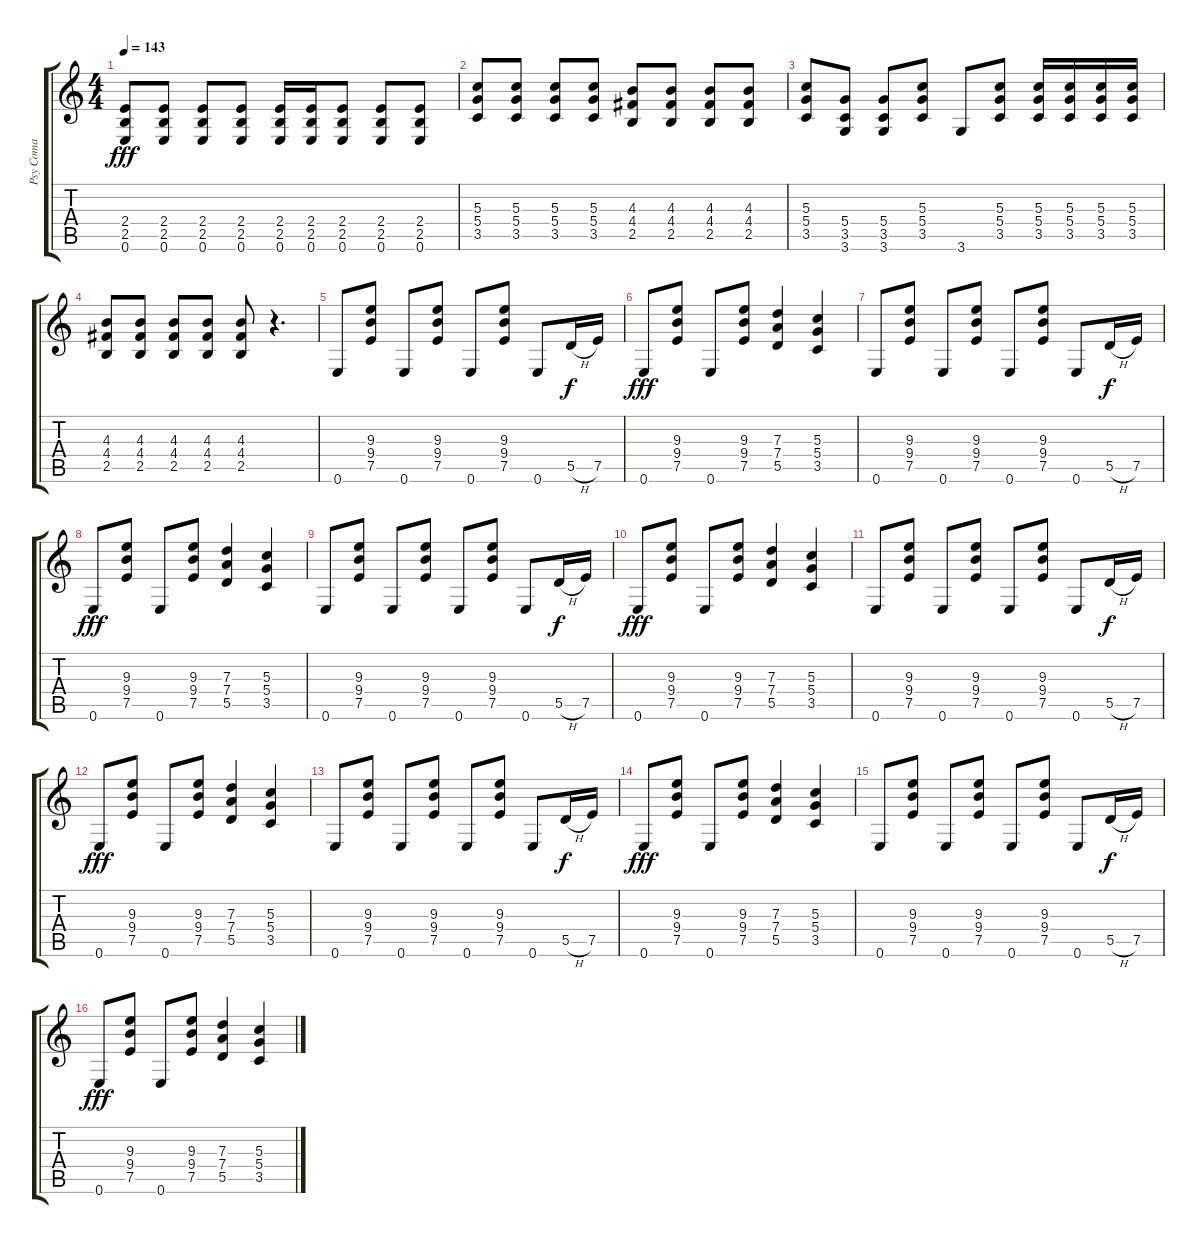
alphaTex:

\track ("Psy Coma" "Psy Coma") {instrument distortionguitar}
\staff {score tabs}
\tuning (E4 B3 G3 D3 A2 E2) {hide}
\ts (4 4)
\tempo 143
\clef g2
\ks c
(2.4 2.5 0.6).8{dy fff} (2.4 2.5 0.6).8 (2.4 2.5 0.6).8 (2.4 2.5 0.6).8 (2.4 2.5 0.6).16 (2.4 2.5 0.6).16 (2.4 2.5 0.6).8 (2.4 2.5 0.6).8 (2.4 2.5 0.6).8 |
(5.3 5.4 3.5).8 (5.3 5.4 3.5).8 (5.3 5.4 3.5).8 (5.3 5.4 3.5).8 (4.3 4.4 2.5).8 (4.3 4.4 2.5).8 (4.3 4.4 2.5).8 (4.3 4.4 2.5).8 |
(5.3 5.4 3.5).8 (5.4 3.5 3.6).8 (5.4 3.5 3.6).8 (5.3 5.4 3.5).8 3.6.8 (5.3 5.4 3.5).8 (5.3 5.4 3.5).16 (5.3 5.4 3.5).16 (5.3 5.4 3.5).16 (5.3 5.4 3.5).16 |
(4.3 4.4 2.5).8 (4.3 4.4 2.5).8 (4.3 4.4 2.5).8 (4.3 4.4 2.5).8 (4.3 4.4 2.5).8 r.4{d} |
0.6.8 (9.3 9.4 7.5).8 0.6.8 (9.3 9.4 7.5).8 0.6.8 (9.3 9.4 7.5).8 0.6.8 5.5{h}.16{dy f} 7.5.16 |
0.6.8{dy fff} (9.3 9.4 7.5).8 0.6.8 (9.3 9.4 7.5).8 (7.3 7.4 5.5).4 (5.3 5.4 3.5).4 |
0.6.8 (9.3 9.4 7.5).8 0.6.8 (9.3 9.4 7.5).8 0.6.8 (9.3 9.4 7.5).8 0.6.8 5.5{h}.16{dy f} 7.5.16 |
0.6.8{dy fff} (9.3 9.4 7.5).8 0.6.8 (9.3 9.4 7.5).8 (7.3 7.4 5.5).4 (5.3 5.4 3.5).4 |
0.6.8 (9.3 9.4 7.5).8 0.6.8 (9.3 9.4 7.5).8 0.6.8 (9.3 9.4 7.5).8 0.6.8 5.5{h}.16{dy f} 7.5.16 |
0.6.8{dy fff} (9.3 9.4 7.5).8 0.6.8 (9.3 9.4 7.5).8 (7.3 7.4 5.5).4 (5.3 5.4 3.5).4 |
0.6.8 (9.3 9.4 7.5).8 0.6.8 (9.3 9.4 7.5).8 0.6.8 (9.3 9.4 7.5).8 0.6.8 5.5{h}.16{dy f} 7.5.16 |
0.6.8{dy fff} (9.3 9.4 7.5).8 0.6.8 (9.3 9.4 7.5).8 (7.3 7.4 5.5).4 (5.3 5.4 3.5).4 |
0.6.8 (9.3 9.4 7.5).8 0.6.8 (9.3 9.4 7.5).8 0.6.8 (9.3 9.4 7.5).8 0.6.8 5.5{h}.16{dy f} 7.5.16 |
0.6.8{dy fff} (9.3 9.4 7.5).8 0.6.8 (9.3 9.4 7.5).8 (7.3 7.4 5.5).4 (5.3 5.4 3.5).4 |
0.6.8 (9.3 9.4 7.5).8 0.6.8 (9.3 9.4 7.5).8 0.6.8 (9.3 9.4 7.5).8 0.6.8 5.5{h}.16{dy f} 7.5.16 |
0.6.8{dy fff} (9.3 9.4 7.5).8 0.6.8 (9.3 9.4 7.5).8 (7.3 7.4 5.5).4 (5.3 5.4 3.5).4
